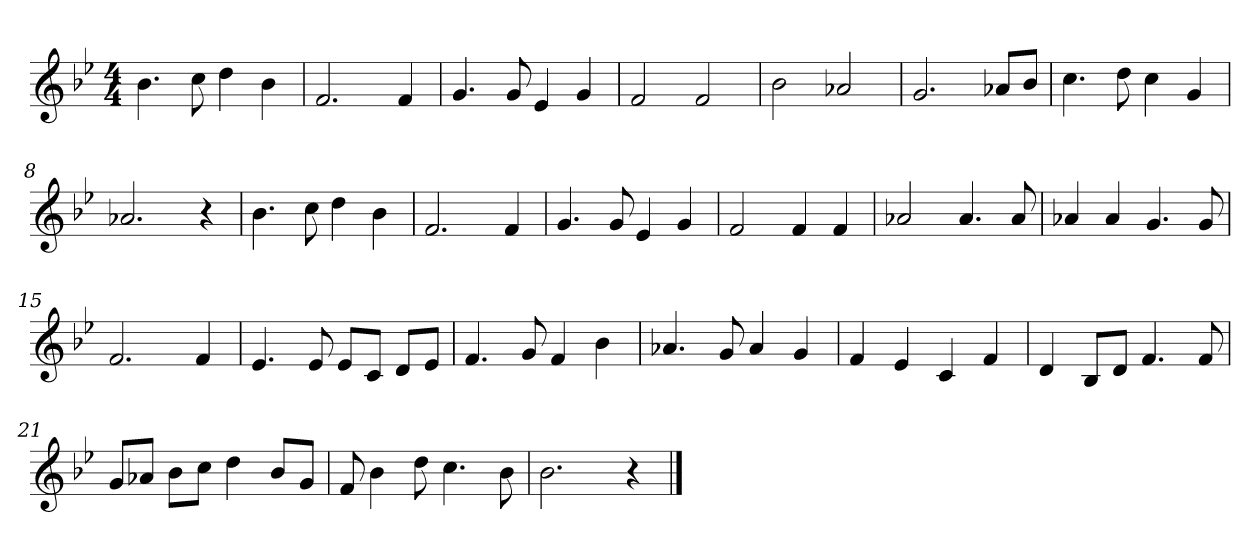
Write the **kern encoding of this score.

**kern
*part1
*staff1
*clefG2
*k[b-e-]
*B-:
*M4/4
=1
4.b-
8cc
4dd
4b-
=2
2.f
4f
=3
4.g
8g
4e-
4g
=4
2f
2f
=5
2b-
2a-X
=6
2.g
8a-X/L
8b-/J
=7
4.cc
8dd
4cc
4g
=8
2.a-X
4r
=9
4.b-
8cc
4dd
4b-
=10
2.f
4f
=11
4.g
8g
4e-
4g
=12
2f
4f
4f
=13
2a-X
4.a-
8a-
=14
4a-X
4a-
4.g
8g
=15
2.f
4f
=16
4.e-
8e-
8e-/L
8c/J
8d/L
8e-/J
=17
4.f
8g
4f
4b-
=18
4.a-X
8g
4a-
4g
=19
4f
4e-
4c
4f
=20
4d
8B-/L
8d/J
4.f
8f
=21
8g/L
8a-X/J
8b-\L
8cc\J
4dd
8b-/L
8g/J
=22
8f
4b-
8dd
4.cc
8b-
=23
2.b-
4r
==
*-
